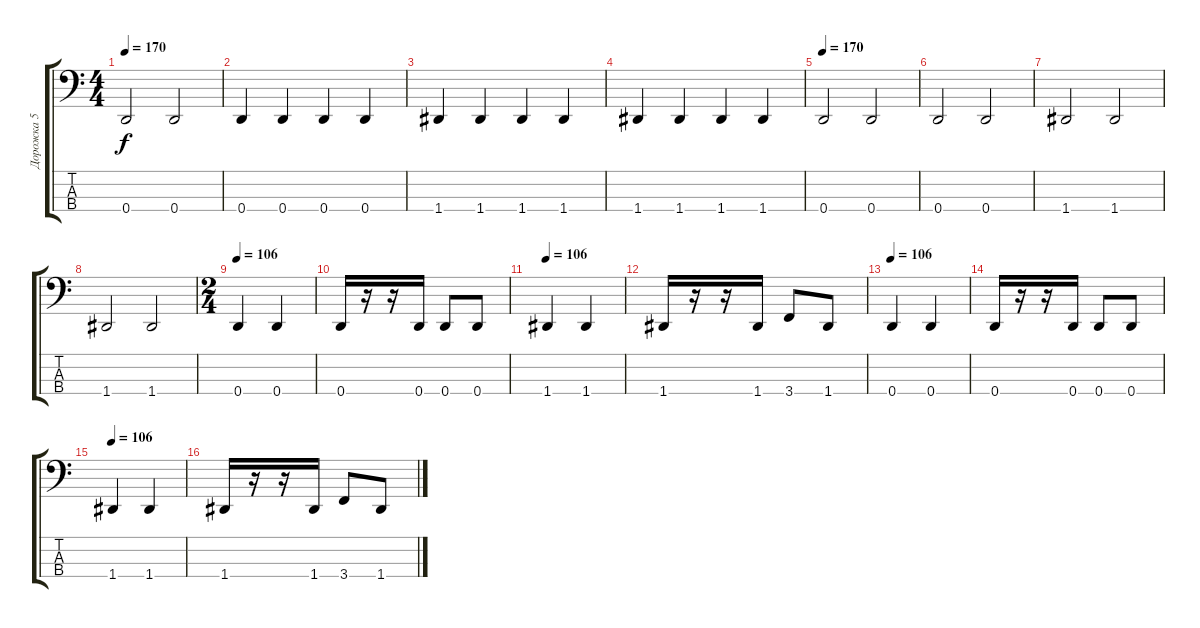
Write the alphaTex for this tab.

\track ("Дорожка 5" "Дорожка 5") {instrument electricbasspick}
\staff {score tabs}
\tuning (G2 D2 A1 D1) {hide}
\ts (4 4)
\tempo 170
\clef f4
\ks c
0.4.2{dy f} 0.4.2 |
0.4.4 0.4.4 0.4.4 0.4.4 |
1.4.4 1.4.4 1.4.4 1.4.4 |
1.4.4 1.4.4 1.4.4 1.4.4 |
\tempo 170
0.4.2 0.4.2 |
0.4.2 0.4.2 |
1.4.2 1.4.2 |
1.4.2 1.4.2 |
\ts (2 4)
\tempo 106
0.4.4 0.4.4 |
0.4.16 r.16 r.16 0.4.16 0.4.8 0.4.8 |
\tempo 106
1.4.4 1.4.4 |
1.4.16 r.16 r.16 1.4.16 3.4.8 1.4.8 |
\tempo 106
0.4.4 0.4.4 |
0.4.16 r.16 r.16 0.4.16 0.4.8 0.4.8 |
\tempo 106
1.4.4 1.4.4 |
1.4.16 r.16 r.16 1.4.16 3.4.8 1.4.8
